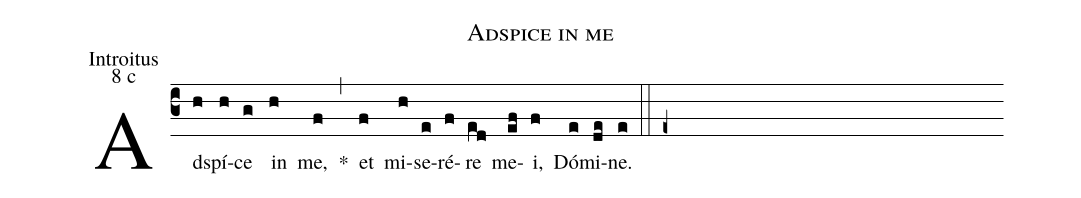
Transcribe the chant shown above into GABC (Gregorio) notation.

name: Adspice in me;
office-part: Introitus;
mode: 8;
mode-differentia: c;
%%
(c3)

Ad(h)spí(h)ce(g) in(h) me,(f) *(,) et(f) mi(h)se(e)ré(f)re(ed) me(ef)i,(f) Dó(e)mi(de)ne.(e)

(::)

(e+)
